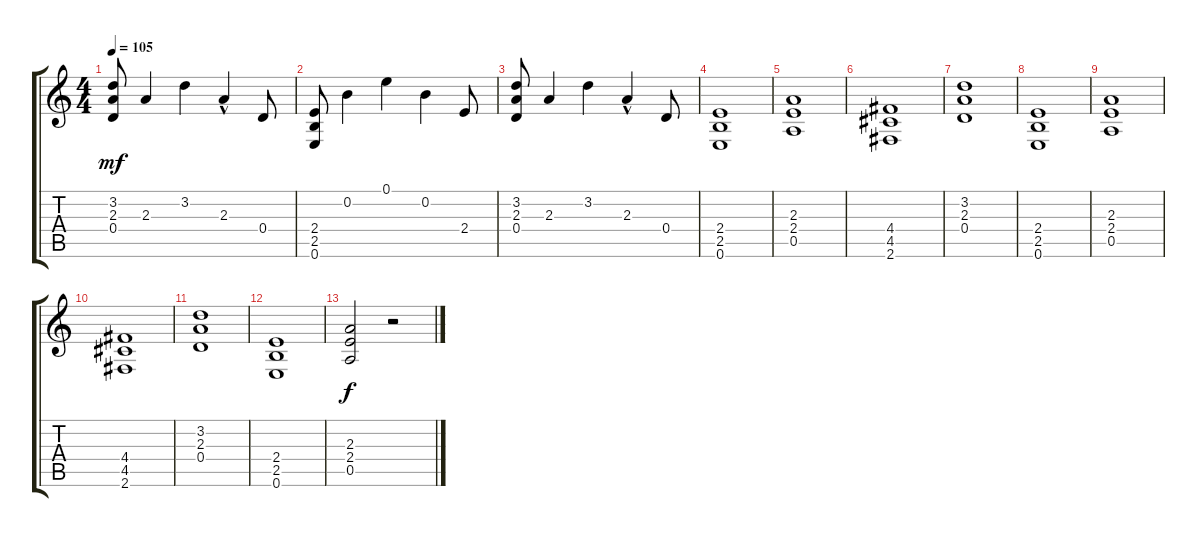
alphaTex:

\track "" {instrument overdrivenguitar}
\staff {score tabs}
\tuning (E4 B3 G3 D3 A2 E2) {hide}
\ts (4 4)
\tempo 105
\clef g2
\ks c
(3.2 2.3 0.4).8{dy mf} 2.3.4 3.2.4 2.3{hac}.4 0.4.8 |
(2.4 2.5 0.6).8 0.2.4 0.1.4 0.2.4 2.4.8 |
(3.2 2.3 0.4).8 2.3.4 3.2.4 2.3{hac}.4 0.4.8 |
(2.4 2.5 0.6).1 |
(2.3 2.4 0.5).1 |
(4.4 4.5 2.6).1 |
(3.2 2.3 0.4).1 |
(2.4 2.5 0.6).1 |
(2.3 2.4 0.5).1 |
(4.4 4.5 2.6).1 |
(3.2 2.3 0.4).1 |
(2.4 2.5 0.6).1 |
(2.3 2.4 0.5).2{dy f} r.2
